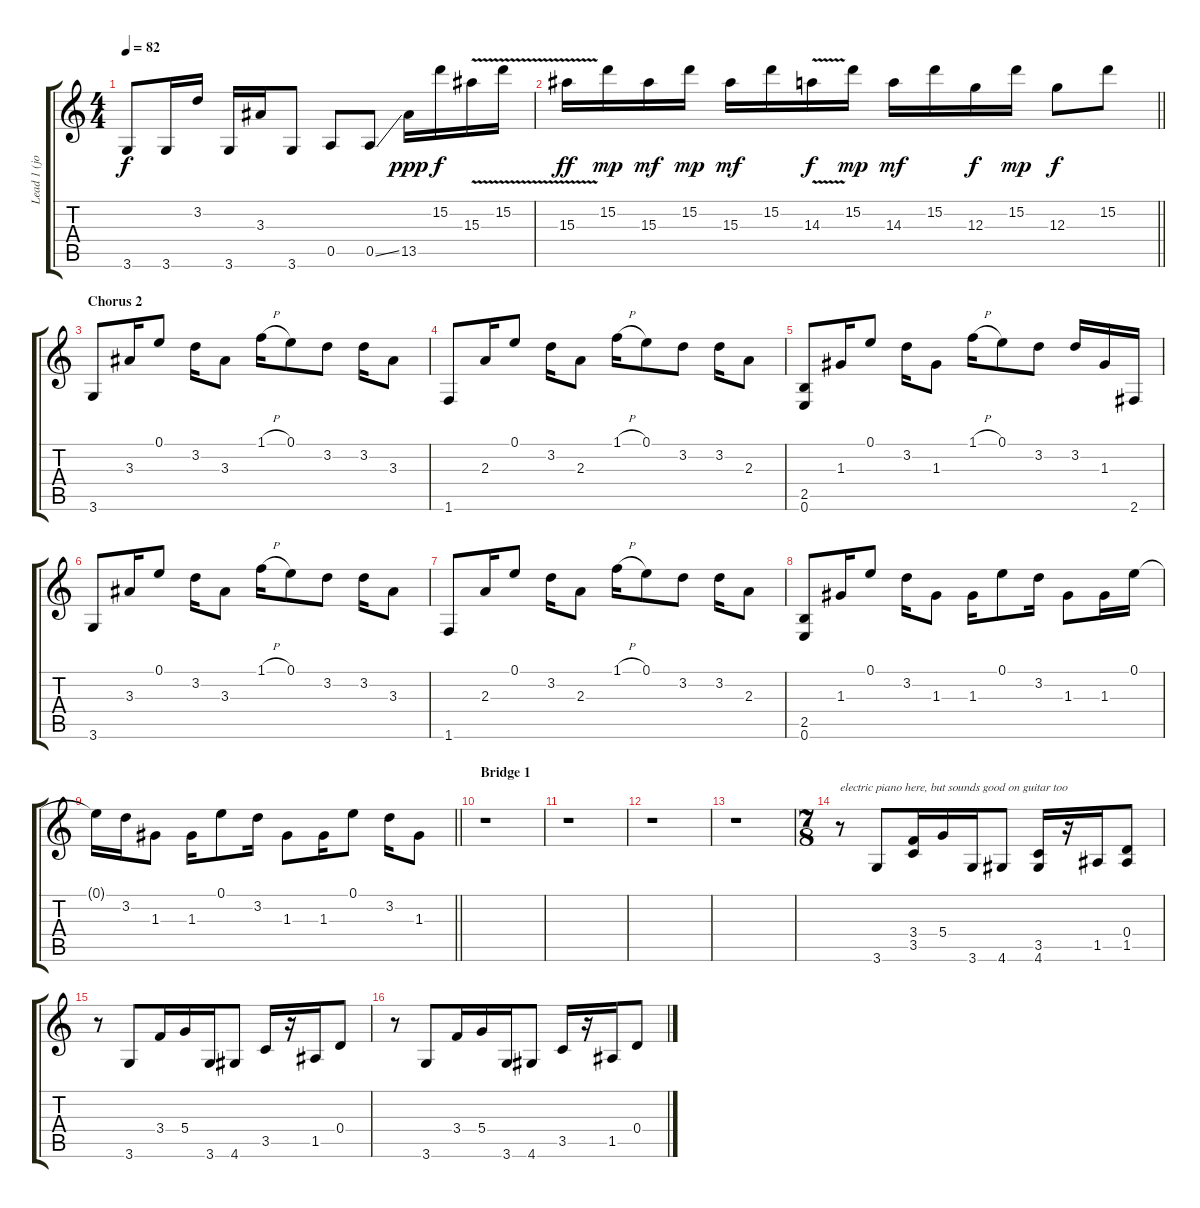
\track ("Lead 1 (jonny)" "Lead 1 (jo") {instrument electricguitarjazz}
\staff {score tabs}
\tuning (E4 B3 G3 D3 A2 E2) {hide}
\ts (4 4)
\tempo 82
\clef g2
\ks c
3.6.8{dy f} 3.6.16 3.2.16 3.6.16 3.3.16 3.6.8 0.5.8 0.5{ss}.8 13.5.16{dy ppp} 15.2.16{dy f} 15.3{v}.16 15.2{v}.16 |
\barLineRight lightlight
15.3{v}.16{dy ff} 15.2.16{dy mp} 15.3.16{dy mf} 15.2.16{dy mp} 15.3.16{dy mf} 15.2.16 14.3{v}.16{dy f} 15.2.16{dy mp} 14.3.16{dy mf} 15.2.16 12.3.16{dy f} 15.2.16{dy mp} 12.3.8{dy f} 15.2.8 |
\section ("" "Chorus 2")
3.6.8 3.3.16 0.1.8 3.2.16 3.3.8 1.1{h}.16 0.1.8 3.2.8 3.2.16 3.3.8 |
1.6.8 2.3.16 0.1.8 3.2.16 2.3.8 1.1{h}.16 0.1.8 3.2.8 3.2.16 2.3.8 |
(2.5 0.6).8 1.3.16 0.1.8 3.2.16 1.3.8 1.1{h}.16 0.1.8 3.2.8 3.2.16 1.3.16 2.6.16 |
3.6.8 3.3.16 0.1.8 3.2.16 3.3.8 1.1{h}.16 0.1.8 3.2.8 3.2.16 3.3.8 |
1.6.8 2.3.16 0.1.8 3.2.16 2.3.8 1.1{h}.16 0.1.8 3.2.8 3.2.16 2.3.8 |
(2.5 0.6).8 1.3.16 0.1.8 3.2.16 1.3.8 1.3.16 0.1.8 3.2.16 1.3.8 1.3.16 0.1.16 |
\barLineRight lightlight
0.1{t}.16 3.2.16 1.3.8 1.3.16 0.1.8 3.2.16 1.3.8 1.3.16 0.1.8 3.2.16 1.3.8 |
\section ("" "Bridge 1")
r.1 |
r.1 |
r.1 |
r.1 |
\ts (7 8)
r.8{txt "electric piano here, but sounds good on guitar too" volume 13 instrument electricguitarmuted} 3.6.8 (3.4 3.5).16 5.4.16 3.6.16 4.6.8 (3.5 4.6).16 r.16 1.5.16 (0.4 1.5).8 |
r.8 3.6.8 3.4.16 5.4.16 3.6.16 4.6.8 3.5.16 r.16 1.5.16 0.4.8 |
r.8 3.6.8 3.4.16 5.4.16 3.6.16 4.6.8 3.5.16 r.16 1.5.16 0.4.8
